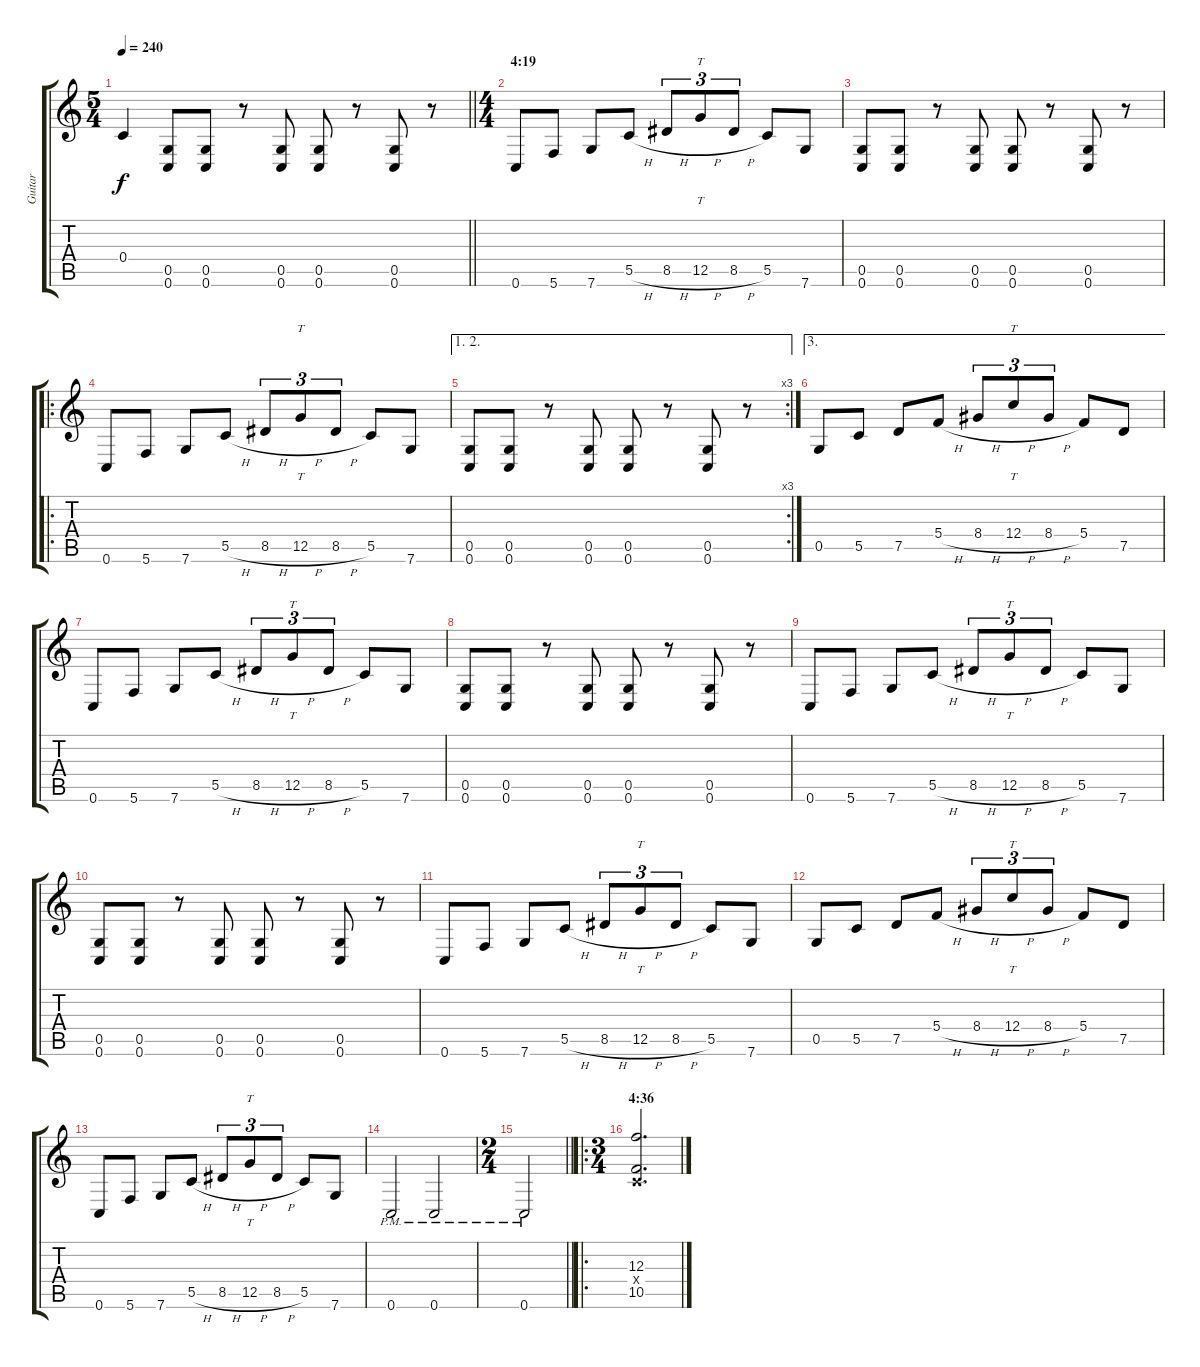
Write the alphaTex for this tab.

\track ("Guitar" "Guitar") {instrument distortionguitar}
\staff {score tabs}
\tuning (D4 A3 F3 C3 G2 C2) {hide}
\ts (5 4)
\tempo 240
\clef g2
\barLineRight lightlight
\ks c
0.4.4{dy f} (0.5 0.6).8 (0.5 0.6).8 r.8 (0.5 0.6).8 (0.5 0.6).8 r.8 (0.5 0.6).8 r.8 |
\ts (4 4)
\section ("" "4:19")
0.6.8 5.6.8 7.6.8 5.5{h}.8 8.5{h}.8{tu (3 2)} 12.5{h}.8{tt tu (3 2)} 8.5{h}.8{tu (3 2)} 5.5.8 7.6.8 |
(0.5 0.6).8 (0.5 0.6).8 r.8 (0.5 0.6).8 (0.5 0.6).8 r.8 (0.5 0.6).8 r.8 |
\ro
0.6.8 5.6.8 7.6.8 5.5{h}.8 8.5{h}.8{tu (3 2)} 12.5{h}.8{tt tu (3 2)} 8.5{h}.8{tu (3 2)} 5.5.8 7.6.8 |
\ae (1 2)
\rc 3
(0.5 0.6).8 (0.5 0.6).8 r.8 (0.5 0.6).8 (0.5 0.6).8 r.8 (0.5 0.6).8 r.8 |
\ae 3
0.5.8 5.5.8 7.5.8 5.4{h}.8 8.4{h}.8{tu (3 2)} 12.4{h}.8{tt tu (3 2)} 8.4{h}.8{tu (3 2)} 5.4.8 7.5.8 |
0.6.8 5.6.8 7.6.8 5.5{h}.8 8.5{h}.8{tu (3 2)} 12.5{h}.8{tt tu (3 2)} 8.5{h}.8{tu (3 2)} 5.5.8 7.6.8 |
(0.5 0.6).8 (0.5 0.6).8 r.8 (0.5 0.6).8 (0.5 0.6).8 r.8 (0.5 0.6).8 r.8 |
0.6.8 5.6.8 7.6.8 5.5{h}.8 8.5{h}.8{tu (3 2)} 12.5{h}.8{tt tu (3 2)} 8.5{h}.8{tu (3 2)} 5.5.8 7.6.8 |
(0.5 0.6).8 (0.5 0.6).8 r.8 (0.5 0.6).8 (0.5 0.6).8 r.8 (0.5 0.6).8 r.8 |
0.6.8 5.6.8 7.6.8 5.5{h}.8 8.5{h}.8{tu (3 2)} 12.5{h}.8{tt tu (3 2)} 8.5{h}.8{tu (3 2)} 5.5.8 7.6.8 |
0.5.8 5.5.8 7.5.8 5.4{h}.8 8.4{h}.8{tu (3 2)} 12.4{h}.8{tt tu (3 2)} 8.4{h}.8{tu (3 2)} 5.4.8 7.5.8 |
0.6.8 5.6.8 7.6.8 5.5{h}.8 8.5{h}.8{tu (3 2)} 12.5{h}.8{tt tu (3 2)} 8.5{h}.8{tu (3 2)} 5.5.8 7.6.8 |
0.6{pm}.2 0.6{pm}.2 |
\ts (2 4)
\barLineRight lightlight
0.6{pm}.2 |
\ro
\ts (3 4)
\section ("" "4:36")
(12.3 0.4{x} 10.5).2{d}
